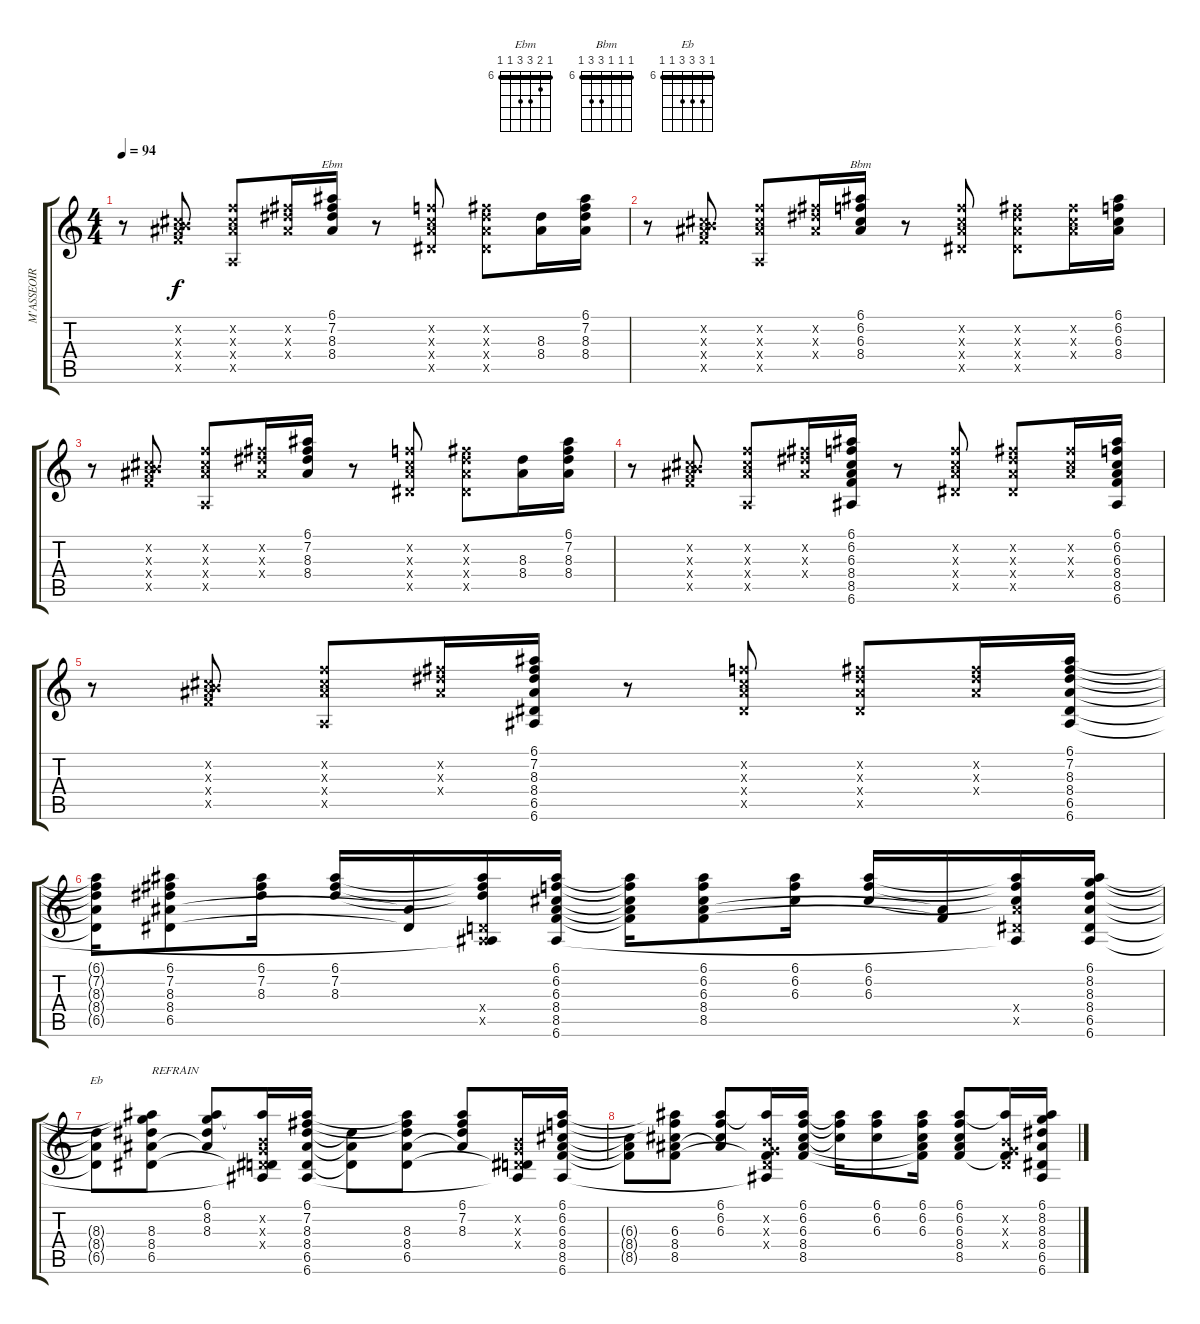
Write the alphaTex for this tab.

\track ("M'ASSEOIR (guitare 1)" "M'ASSEOIR ") {instrument acousticguitarnylon}
\staff {score tabs}
\tuning (E4 B3 G3 D3 A2 E2) {hide}
\chord ("Ebm" 6 7 8 8 6 6) {firstfret 6 barre 6}
\chord ("Bbm" 6 6 6 8 8 6) {firstfret 6 barre 6}
\chord ("Eb" 6 8 8 8 6 6) {firstfret 6 barre 6}
\ts (4 4)
\tempo 94
\clef g2
\ks c
r.8{dy f} (0.2{x} 6.3{x} 8.4{x} 8.5{x}).8 (6.2{x} 6.3{x} 8.4{x} 0.5{x}).8 (7.2{x} 8.3{x} 8.4{x}).16 (6.1 7.2 8.3 8.4).16{ch "Ebm"} r.8 (6.2{x} 6.3{x} 8.4{x} 6.5{x}).8 (7.2{x} 8.3{x} 8.4{x} 6.5{x}).8 (8.3 8.4).16 (6.1 7.2 8.3 8.4).16 |
r.8 (0.2{x} 6.3{x} 8.4{x} 8.5{x}).8 (6.2{x} 6.3{x} 8.4{x} 0.5{x}).8 (7.2{x} 8.3{x} 8.4{x}).16 (6.1 6.2 6.3 8.4).16{ch "Bbm"} r.8 (6.2{x} 6.3{x} 8.4{x} 6.5{x}).8 (7.2{x} 8.3{x} 8.4{x} 6.5{x}).8 (7.2{x} 6.3{x} 8.4{x}).16 (6.1 6.2 6.3 8.4).16 |
r.8 (0.2{x} 6.3{x} 8.4{x} 8.5{x}).8 (6.2{x} 6.3{x} 8.4{x} 0.5{x}).8 (7.2{x} 8.3{x} 8.4{x}).16 (6.1 7.2 8.3 8.4).16 r.8 (6.2{x} 6.3{x} 8.4{x} 6.5{x}).8 (7.2{x} 8.3{x} 8.4{x} 6.5{x}).8 (8.3 8.4).16 (6.1 7.2 8.3 8.4).16 |
r.8 (0.2{x} 6.3{x} 8.4{x} 8.5{x}).8 (6.2{x} 6.3{x} 8.4{x} 0.5{x}).8 (7.2{x} 8.3{x} 8.4{x}).16 (6.1 6.2 6.3 8.4 8.5 6.6).16 r.8 (6.2{x} 6.3{x} 8.4{x} 6.5{x}).8 (7.2{x} 8.3{x} 8.4{x} 6.5{x}).8 (7.2{x} 6.3{x} 8.4{x}).16 (6.1 6.2 6.3 8.4 8.5 6.6).16 |
r.8 (0.2{x} 6.3{x} 8.4{x} 8.5{x}).8 (6.2{x} 6.3{x} 8.4{x} 0.5{x}).8 (7.2{x} 8.3{x} 8.4{x}).16 (6.1 7.2 8.3 8.4 6.5 6.6).16 r.8 (6.2{x} 6.3{x} 8.4{x} 6.5{x}).8 (7.2{x} 8.3{x} 8.4{x} 6.5{x}).8 (7.2{x} 8.3{x} 8.4{x}).16 (6.1 7.2 8.3 8.4 6.5 6.6).16 |
(6.1{t} 7.2{t} 8.3{t} 8.4{t} 6.5{t}).16 (6.1 7.2 8.3 8.4 6.5).8 (6.1 7.2 8.3).16 (6.1 7.2 8.3).16 (8.4{t} 6.5{t}).16 (6.1{t} 7.2{t} 8.3{t} 0.4{x} 0.5{x} 6.6{t}).16 (6.1 6.2 6.3 8.4 8.5 6.6).16 (6.1{t} 6.2{t} 6.3{t} 8.4{t} 8.5{t}).16 (6.1 6.2 6.3 8.4 8.5).8 (6.1 6.2 6.3).16 (6.1 6.2 6.3).16 (8.4{t} 8.5{t}).16 (6.1{t} 6.2{t} 6.3{t} 8.4{x} 6.5{x} 6.6{t}).16 (6.1 8.2 8.3 8.4 6.5 6.6).16 |
(8.3{t} 8.4{t} 6.5{t}).8{ch "Eb"} (6.1{t} 8.2{t} 8.3 8.4 6.5).8{txt "REFRAIN"} (6.1 8.2 8.3 8.4{t}).8 (6.1{t} 0.2{x} 0.3{x} 0.4{x} 6.5{t} 6.6{t}).16 (6.1 7.2 8.3 8.4 6.5 6.6).16 (8.3{t} 8.4{t} 6.5{t}).8 (6.1{t} 7.2{t} 8.3 8.4 6.5).8 (6.1 7.2 8.3 8.4{t}).8 (0.2{x} 0.3{x} 0.4{x} 6.5{t} 6.6{t}).16 (6.1 6.2 6.3 8.4 8.5 6.6).16 |
(6.3{t} 8.4{t} 8.5{t}).8 (6.1{t} 6.2{t} 6.3 8.4 8.5).8 (6.1 6.2 6.3 8.4{t}).8 (6.1{t} 0.2{x} 0.3{x} 0.4{x} 8.5{t} 6.6{t}).16 (6.1 6.2 6.3 8.4 8.5).16 (6.1{t} 6.2{t} 6.3{t}).16 (6.1 6.2 6.3).8 (6.1 6.2 6.3 8.4{t} 8.5{t}).16 (6.1 6.2 6.3 8.4 8.5).8 (6.1{t} 0.2{x} 0.3{x} 0.4{x} 8.5{t}).16 (6.1 8.2 8.3 8.4 6.5 6.6).16
